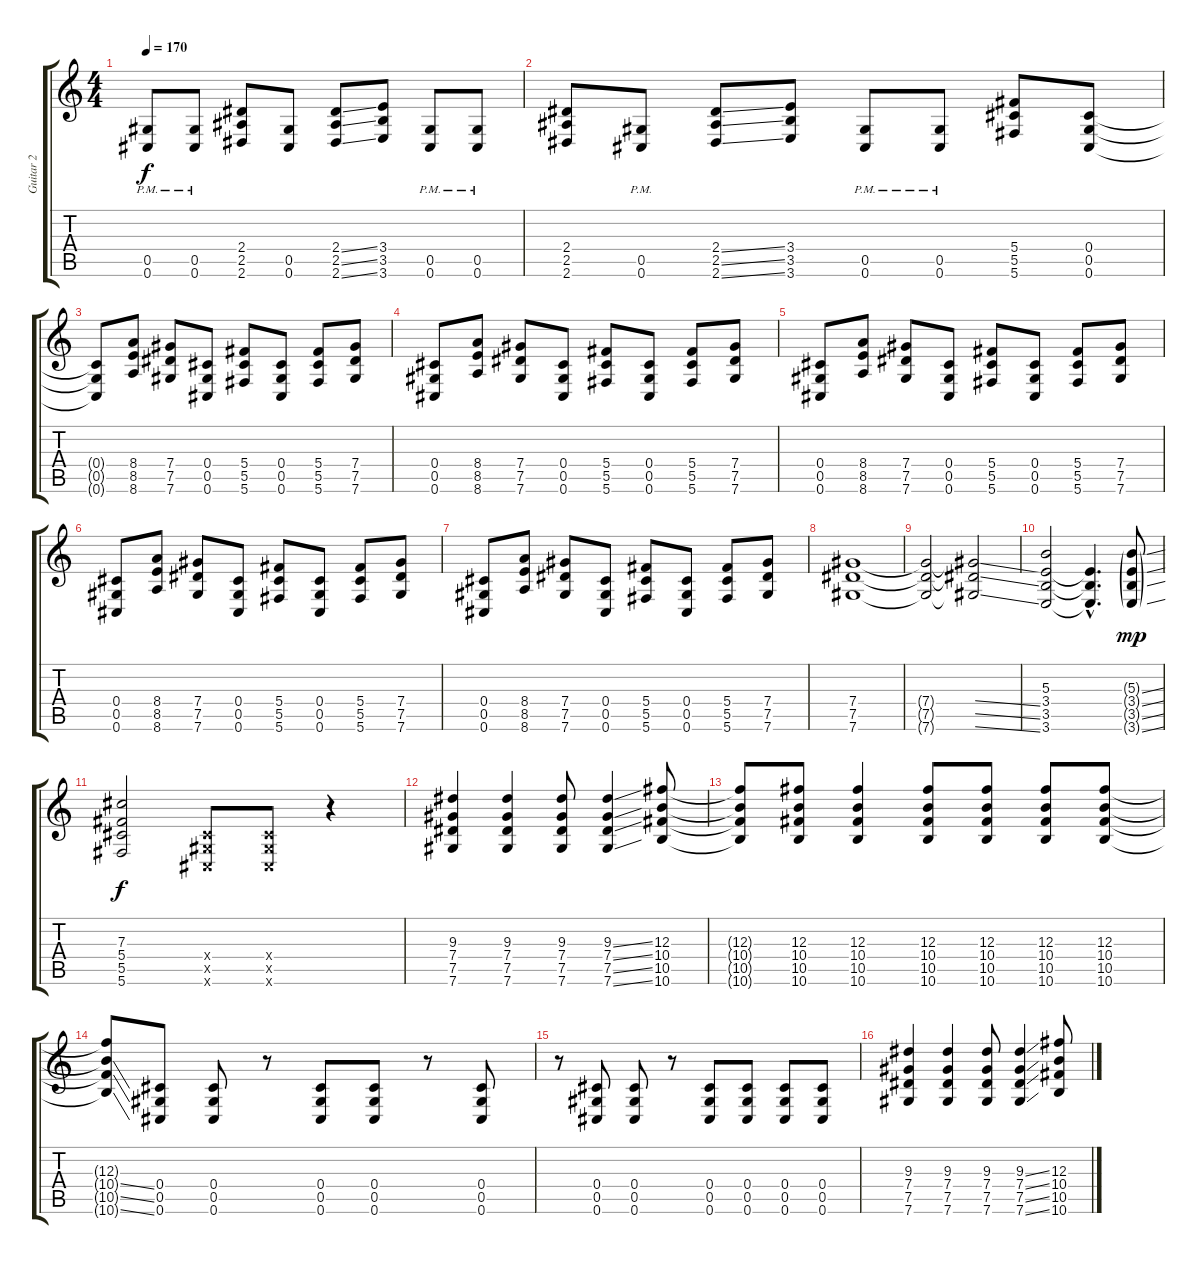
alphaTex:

\track ("Guitar 2" "Guitar 2") {instrument distortionguitar}
\staff {score tabs}
\tuning (Eb4 Bb3 Gb3 Db3 Ab2 Db2) {hide}
\ts (4 4)
\tempo 170
\clef g2
\ks c
(0.5{pm} 0.6{pm}).8{dy f} (0.5{pm} 0.6{pm}).8 (2.4 2.5 2.6).8 (0.5 0.6).8 (2.4{ss} 2.5{ss} 2.6{ss}).8 (3.4 3.5 3.6).8 (0.5{pm} 0.6{pm}).8 (0.5{pm} 0.6{pm}).8 |
(2.4 2.5 2.6).8 (0.5 0.6{pm}).8 (2.4{ss} 2.5{ss} 2.6{ss}).8 (3.4 3.5 3.6).8 (0.5{pm} 0.6{pm}).8 (0.5{pm} 0.6{pm}).8 (5.4 5.5 5.6).8 (0.4 0.5 0.6).8 |
(0.4{t} 0.5{t} 0.6{t}).8 (8.4 8.5 8.6).8 (7.4 7.5 7.6).8 (0.4 0.5 0.6).8 (5.4 5.5 5.6).8 (0.4 0.5 0.6).8 (5.4 5.5 5.6).8 (7.4 7.5 7.6).8 |
(0.4 0.5 0.6).8 (8.4 8.5 8.6).8 (7.4 7.5 7.6).8 (0.4 0.5 0.6).8 (5.4 5.5 5.6).8 (0.4 0.5 0.6).8 (5.4 5.5 5.6).8 (7.4 7.5 7.6).8 |
(0.4 0.5 0.6).8 (8.4 8.5 8.6).8 (7.4 7.5 7.6).8 (0.4 0.5 0.6).8 (5.4 5.5 5.6).8 (0.4 0.5 0.6).8 (5.4 5.5 5.6).8 (7.4 7.5 7.6).8 |
(0.4 0.5 0.6).8 (8.4 8.5 8.6).8 (7.4 7.5 7.6).8 (0.4 0.5 0.6).8 (5.4 5.5 5.6).8 (0.4 0.5 0.6).8 (5.4 5.5 5.6).8 (7.4 7.5 7.6).8 |
(0.4 0.5 0.6).8 (8.4 8.5 8.6).8 (7.4 7.5 7.6).8 (0.4 0.5 0.6).8 (5.4 5.5 5.6).8 (0.4 0.5 0.6).8 (5.4 5.5 5.6).8 (7.4 7.5 7.6).8 |
(7.4 7.5 7.6).1 |
(7.4{t} 7.5{t} 7.6{t}).2 (7.4{ss t} 7.5{ss t} 7.6{ss t}).2 |
(5.3 3.4 3.5 3.6).2 (3.4{hac t} 3.5{hac t} 3.6{hac t}).4{d} (5.3{ss g} 3.4{ss g} 3.5{ss g} 3.6{ss g}).8{dy mp} |
(7.3 5.4 5.5 5.6).2{dy f} (0.4{x} 0.5{x} 0.6{x}).8 (0.4{x} 0.5{x} 0.6{x}).8 r.4 |
(9.3 7.4 7.5 7.6).4 (9.3 7.4 7.5 7.6).4 (9.3 7.4 7.5 7.6).8 (9.3{ss} 7.4{ss} 7.5{ss} 7.6{ss}).4 (12.3 10.4 10.5 10.6).8 |
(12.3{t} 10.4{t} 10.5{t} 10.6{t}).8 (12.3 10.4 10.5 10.6).8 (12.3 10.4 10.5 10.6).4 (12.3 10.4 10.5 10.6).8 (12.3 10.4 10.5 10.6).8 (12.3 10.4 10.5 10.6).8 (12.3 10.4 10.5 10.6).8 |
(12.3{t} 10.4{ss t} 10.5{ss t} 10.6{ss t}).8 (0.4 0.5 0.6).8 (0.4 0.5 0.6).8 r.8 (0.4 0.5 0.6).8 (0.4 0.5 0.6).8 r.8 (0.4 0.5 0.6).8 |
r.8 (0.4 0.5 0.6).8 (0.4 0.5 0.6).8 r.8 (0.4 0.5 0.6).8 (0.4 0.5 0.6).8 (0.4 0.5 0.6).8 (0.4 0.5 0.6).8 |
(9.3 7.4 7.5 7.6).4 (9.3 7.4 7.5 7.6).4 (9.3 7.4 7.5 7.6).8 (9.3{ss} 7.4{ss} 7.5{ss} 7.6{ss}).4 (12.3 10.4 10.5 10.6).8
